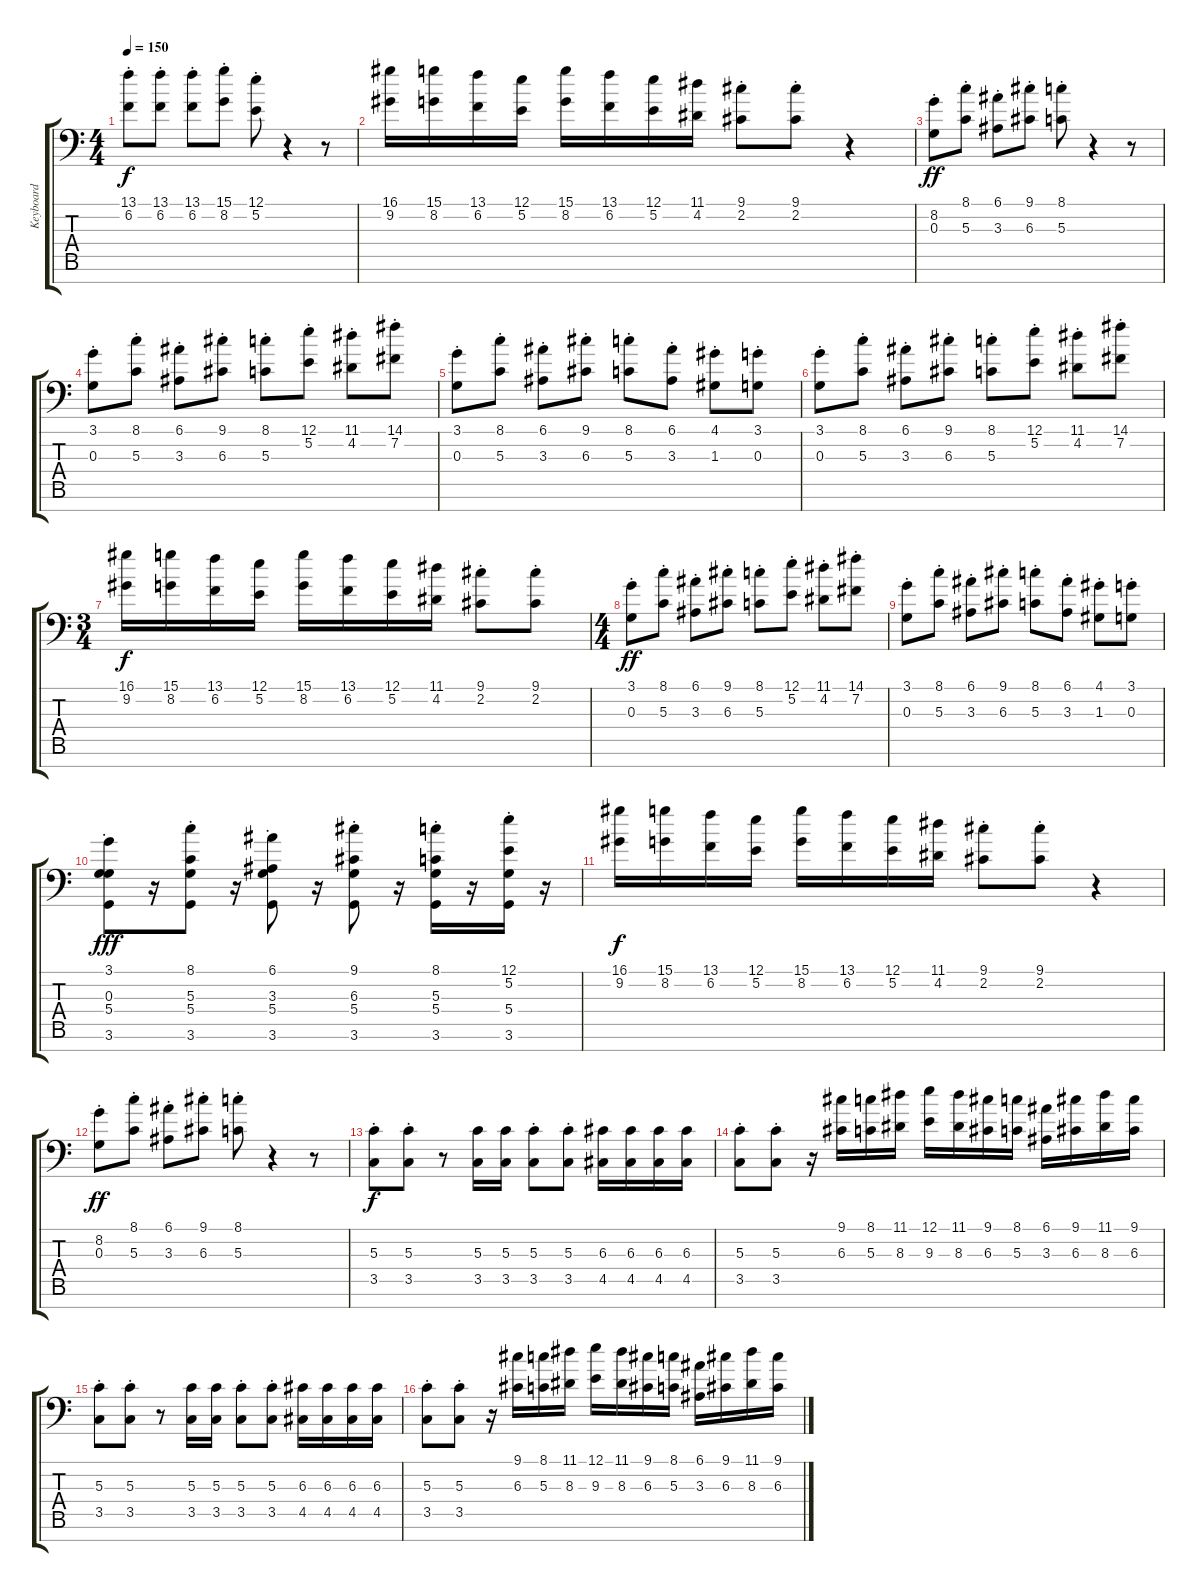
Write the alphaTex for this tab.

\track ("Keyboard" "Keyboard") {instrument stringensemble1}
\staff {score tabs}
\tuning (E4 B3 G3 D3 A2 E2 E1) {hide}
\ts (4 4)
\tempo 150
\clef f4
\ks c
(13.1{st} 6.2{st}).8{dy f} (13.1{st} 6.2{st}).8 (13.1{st} 6.2{st}).8 (15.1{st} 8.2{st}).8 (12.1{st} 5.2{st}).8 r.4 r.8 |
(16.1 9.2).16 (15.1 8.2).16 (13.1 6.2).16 (12.1 5.2).16 (15.1 8.2).16 (13.1 6.2).16 (12.1 5.2).16 (11.1 4.2).16 (9.1{st} 2.2{st}).8 (9.1{st} 2.2{st}).8 r.4 |
(8.2{st} 0.3{st}).8{dy ff} (8.1{st} 5.3{st}).8 (6.1{st} 3.3{st}).8 (9.1{st} 6.3{st}).8 (8.1{st} 5.3{st}).8 r.4 r.8 |
(3.1{st} 0.3{st}).8 (8.1{st} 5.3{st}).8 (6.1{st} 3.3{st}).8 (9.1{st} 6.3{st}).8 (8.1{st} 5.3{st}).8 (12.1{st} 5.2{st}).8 (11.1{st} 4.2{st}).8 (14.1{st} 7.2{st}).8 |
(3.1{st} 0.3{st}).8 (8.1{st} 5.3{st}).8 (6.1{st} 3.3{st}).8 (9.1{st} 6.3{st}).8 (8.1{st} 5.3{st}).8 (6.1{st} 3.3{st}).8 (4.1{st} 1.3{st}).8 (3.1{st} 0.3{st}).8 |
(3.1{st} 0.3{st}).8 (8.1{st} 5.3{st}).8 (6.1{st} 3.3{st}).8 (9.1{st} 6.3{st}).8 (8.1{st} 5.3{st}).8 (12.1{st} 5.2{st}).8 (11.1{st} 4.2{st}).8 (14.1{st} 7.2{st}).8 |
\ts (3 4)
(16.1 9.2).16{dy f} (15.1 8.2).16 (13.1 6.2).16 (12.1 5.2).16 (15.1 8.2).16 (13.1 6.2).16 (12.1 5.2).16 (11.1 4.2).16 (9.1{st} 2.2{st}).8 (9.1{st} 2.2{st}).8 |
\ts (4 4)
(3.1{st} 0.3{st}).8{dy ff} (8.1{st} 5.3{st}).8 (6.1{st} 3.3{st}).8 (9.1{st} 6.3{st}).8 (8.1{st} 5.3{st}).8 (12.1{st} 5.2{st}).8 (11.1{st} 4.2{st}).8 (14.1{st} 7.2{st}).8 |
(3.1{st} 0.3{st}).8 (8.1{st} 5.3{st}).8 (6.1{st} 3.3{st}).8 (9.1{st} 6.3{st}).8 (8.1{st} 5.3{st}).8 (6.1{st} 3.3{st}).8 (4.1{st} 1.3{st}).8 (3.1{st} 0.3{st}).8 |
(3.1{st} 0.3{st} 5.4 3.6).8{dy fff} r.16 (8.1{st} 5.3{st} 5.4 3.6).8 r.16 (6.1{st} 3.3{st} 5.4 3.6).8 r.16 (9.1{st} 6.3{st} 5.4 3.6).8 r.16 (8.1{st} 5.3{st} 5.4 3.6).16 r.16 (12.1{st} 5.2{st} 5.4 3.6).16 r.16 |
(16.1 9.2).16{dy f} (15.1 8.2).16 (13.1 6.2).16 (12.1 5.2).16 (15.1 8.2).16 (13.1 6.2).16 (12.1 5.2).16 (11.1 4.2).16 (9.1{st} 2.2{st}).8 (9.1{st} 2.2{st}).8 r.4 |
(8.2{st} 0.3{st}).8{dy ff} (8.1{st} 5.3{st}).8 (6.1{st} 3.3{st}).8 (9.1{st} 6.3{st}).8 (8.1{st} 5.3{st}).8 r.4 r.8 |
(5.3{st} 3.5{st}).8{dy f} (5.3{st} 3.5{st}).8 r.8 (5.3 3.5).16 (5.3 3.5).16 (5.3{st} 3.5{st}).8 (5.3{st} 3.5{st}).8 (6.3 4.5).16 (6.3 4.5).16 (6.3 4.5).16 (6.3 4.5).16 |
(5.3{st} 3.5{st}).8 (5.3{st} 3.5{st}).8 r.16 (9.1 6.3).16 (8.1 5.3).16 (11.1 8.3).16 (12.1 9.3).16 (11.1 8.3).16 (9.1 6.3).16 (8.1 5.3).16 (6.1 3.3).16 (9.1 6.3).16 (11.1 8.3).16 (9.1 6.3).16 |
(5.3{st} 3.5{st}).8 (5.3{st} 3.5{st}).8 r.8 (5.3 3.5).16 (5.3 3.5).16 (5.3{st} 3.5{st}).8 (5.3{st} 3.5{st}).8 (6.3 4.5).16 (6.3 4.5).16 (6.3 4.5).16 (6.3 4.5).16 |
(5.3{st} 3.5{st}).8 (5.3{st} 3.5{st}).8 r.16 (9.1 6.3).16 (8.1 5.3).16 (11.1 8.3).16 (12.1 9.3).16 (11.1 8.3).16 (9.1 6.3).16 (8.1 5.3).16 (6.1 3.3).16 (9.1 6.3).16 (11.1 8.3).16 (9.1 6.3).16
